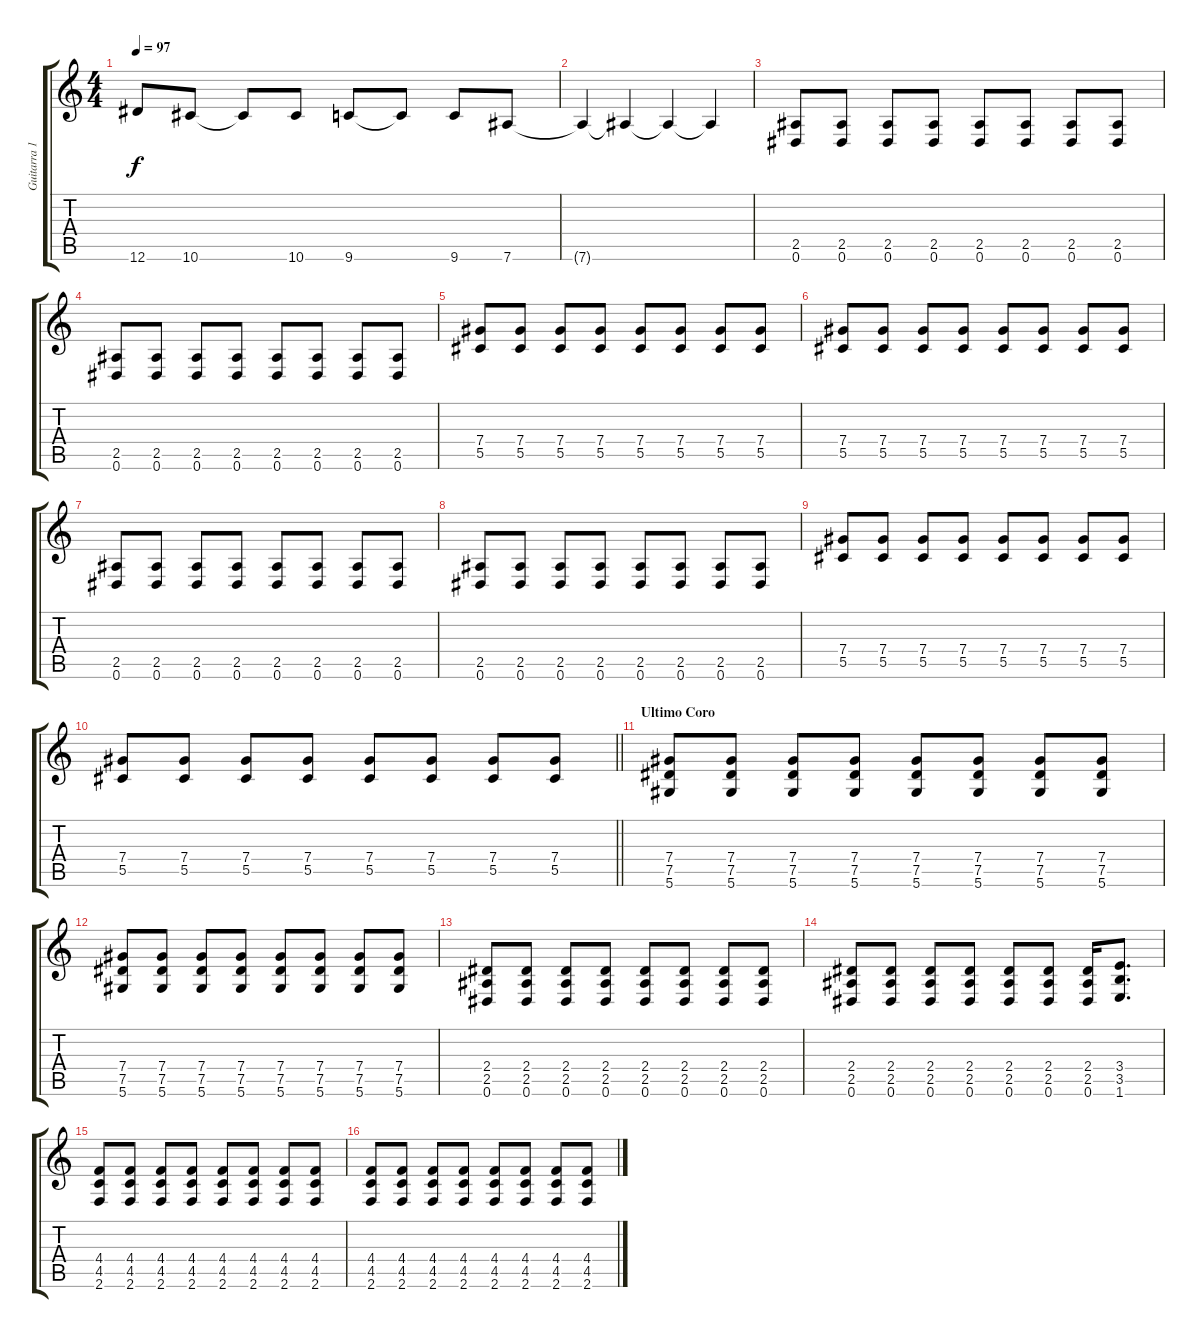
\track ("Guitarra 1" "Guitarra 1") {instrument electricguitarjazz}
\staff {score tabs}
\tuning (Eb4 Bb3 Gb3 Db3 Ab2 Eb2) {hide}
\ts (4 4)
\tempo 97
\clef g2
\ks c
12.6.8{dy f} 10.6.8 10.6{t}.8 10.6.8 9.6.8 9.6{t}.8 9.6.8 7.6.8 |
7.6{t}.4 7.6{t}.4 7.6{t}.4 7.6{t}.4 |
(2.5 0.6).8{instrument distortionguitar} (2.5 0.6).8 (2.5 0.6).8 (2.5 0.6).8 (2.5 0.6).8 (2.5 0.6).8 (2.5 0.6).8 (2.5 0.6).8 |
(2.5 0.6).8 (2.5 0.6).8 (2.5 0.6).8 (2.5 0.6).8 (2.5 0.6).8 (2.5 0.6).8 (2.5 0.6).8 (2.5 0.6).8 |
(7.4 5.5).8 (7.4 5.5).8 (7.4 5.5).8 (7.4 5.5).8 (7.4 5.5).8 (7.4 5.5).8 (7.4 5.5).8 (7.4 5.5).8 |
(7.4 5.5).8 (7.4 5.5).8 (7.4 5.5).8 (7.4 5.5).8 (7.4 5.5).8 (7.4 5.5).8 (7.4 5.5).8 (7.4 5.5).8 |
(2.5 0.6).8 (2.5 0.6).8 (2.5 0.6).8 (2.5 0.6).8 (2.5 0.6).8 (2.5 0.6).8 (2.5 0.6).8 (2.5 0.6).8 |
(2.5 0.6).8 (2.5 0.6).8 (2.5 0.6).8 (2.5 0.6).8 (2.5 0.6).8 (2.5 0.6).8 (2.5 0.6).8 (2.5 0.6).8 |
(7.4 5.5).8 (7.4 5.5).8 (7.4 5.5).8 (7.4 5.5).8 (7.4 5.5).8 (7.4 5.5).8 (7.4 5.5).8 (7.4 5.5).8 |
\barLineRight lightlight
(7.4 5.5).8 (7.4 5.5).8 (7.4 5.5).8 (7.4 5.5).8 (7.4 5.5).8 (7.4 5.5).8 (7.4 5.5).8 (7.4 5.5).8 |
\section ("" "Ultimo Coro")
(7.4 7.5 5.6).8{instrument overdrivenguitar} (7.4 7.5 5.6).8 (7.4 7.5 5.6).8 (7.4 7.5 5.6).8 (7.4 7.5 5.6).8 (7.4 7.5 5.6).8 (7.4 7.5 5.6).8 (7.4 7.5 5.6).8 |
(7.4 7.5 5.6).8 (7.4 7.5 5.6).8 (7.4 7.5 5.6).8 (7.4 7.5 5.6).8 (7.4 7.5 5.6).8 (7.4 7.5 5.6).8 (7.4 7.5 5.6).8 (7.4 7.5 5.6).8 |
(2.4 2.5 0.6).8 (2.4 2.5 0.6).8 (2.4 2.5 0.6).8 (2.4 2.5 0.6).8 (2.4 2.5 0.6).8 (2.4 2.5 0.6).8 (2.4 2.5 0.6).8 (2.4 2.5 0.6).8 |
(2.4 2.5 0.6).8 (2.4 2.5 0.6).8 (2.4 2.5 0.6).8 (2.4 2.5 0.6).8 (2.4 2.5 0.6).8 (2.4 2.5 0.6).8 (2.4 2.5 0.6).16 (3.4 3.5 1.6).8{d} |
(4.4 4.5 2.6).8 (4.4 4.5 2.6).8 (4.4 4.5 2.6).8 (4.4 4.5 2.6).8 (4.4 4.5 2.6).8 (4.4 4.5 2.6).8 (4.4 4.5 2.6).8 (4.4 4.5 2.6).8 |
(4.4 4.5 2.6).8 (4.4 4.5 2.6).8 (4.4 4.5 2.6).8 (4.4 4.5 2.6).8 (4.4 4.5 2.6).8 (4.4 4.5 2.6).8 (4.4 4.5 2.6).8 (4.4 4.5 2.6).8
